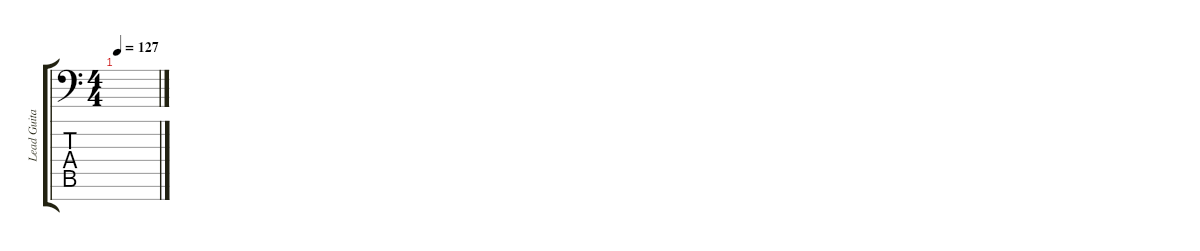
\track ("Lead Guitar" "Lead Guita") {instrument overdrivenguitar}
\staff {score tabs}
\tuning (E4 B3 G3 D3 A2 E2 C-1) {hide}
\ts (4 4)
\tempo 127
\clef f4
\ks c
